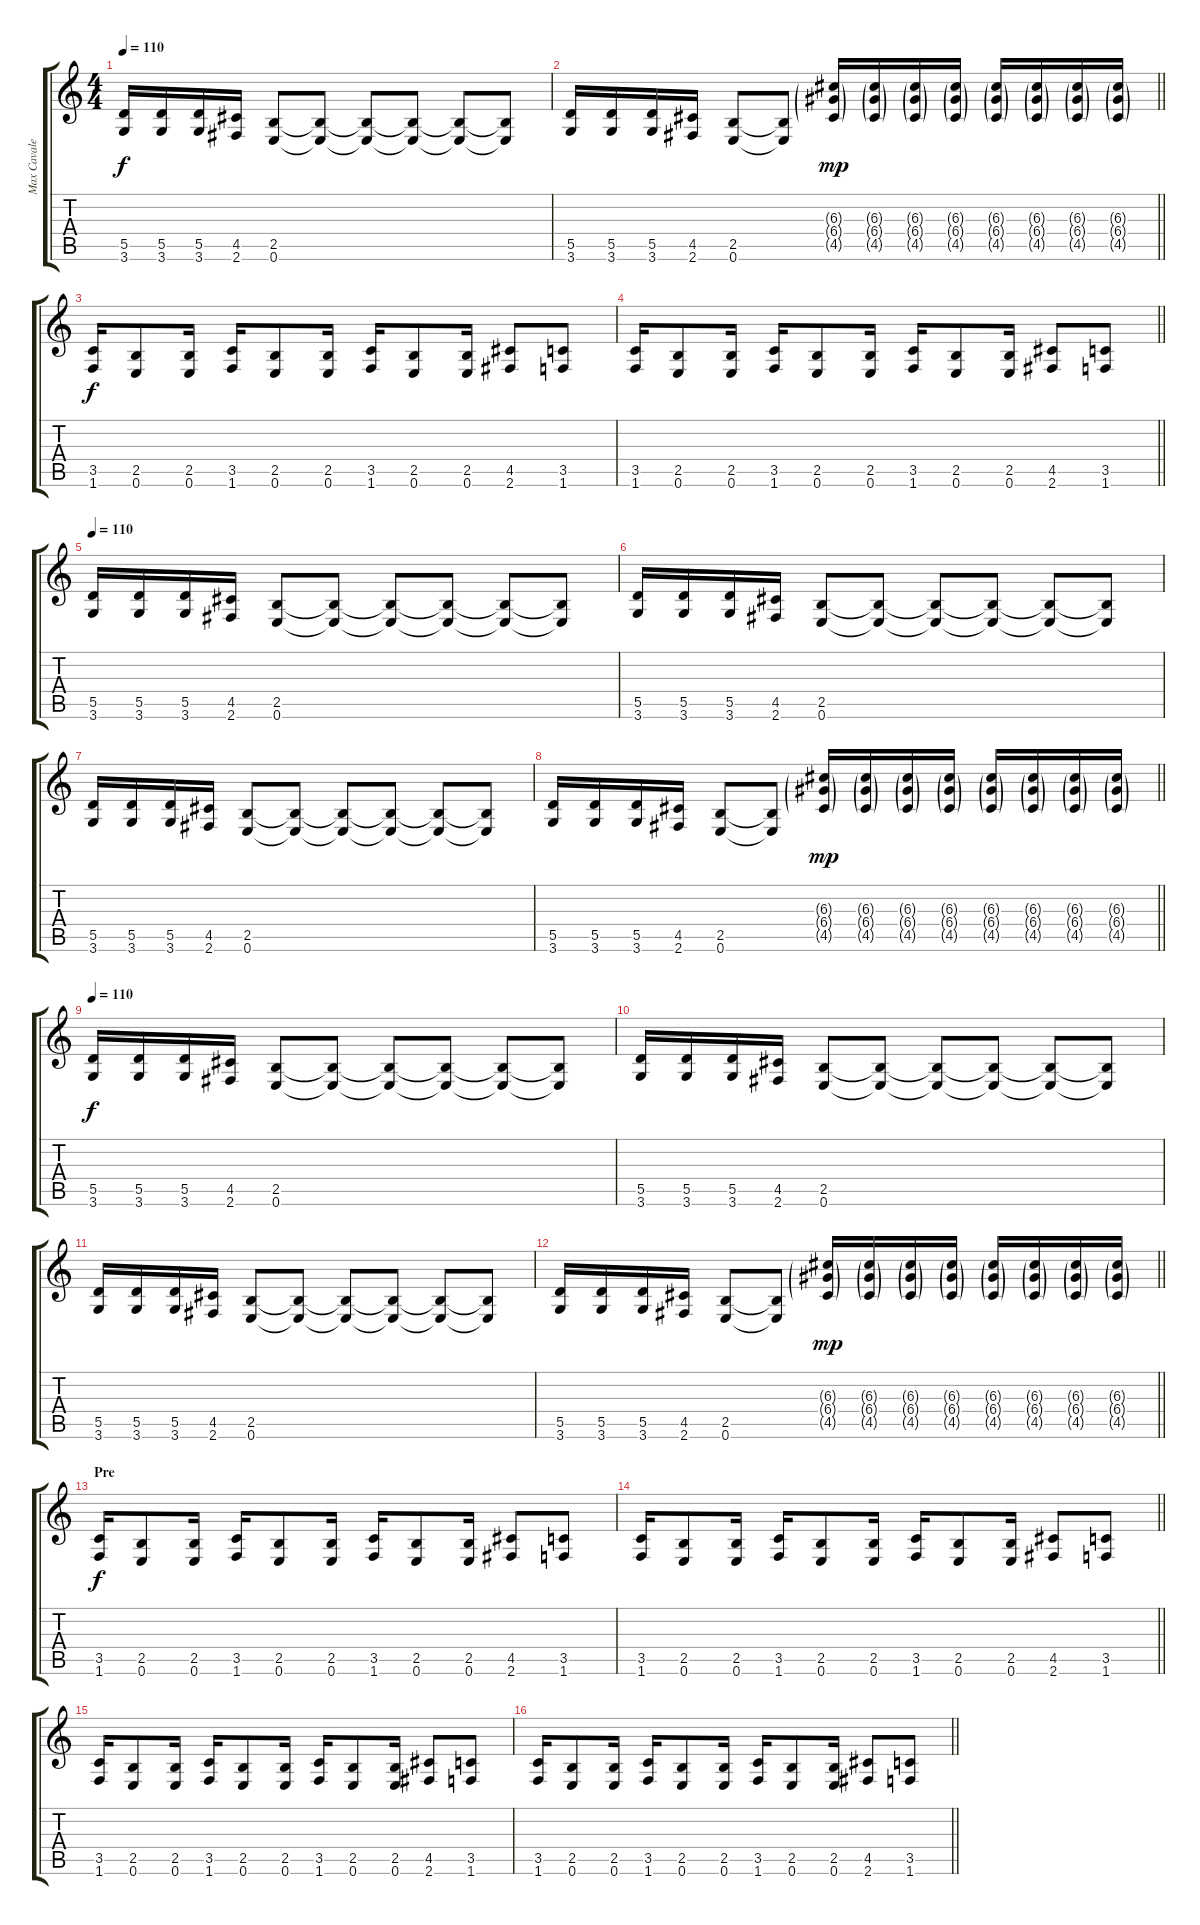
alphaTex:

\track ("Max Cavalera" "Max Cavale") {instrument distortionguitar}
\staff {score tabs}
\tuning (E4 B3 G3 D3 A2 E2) {hide}
\ts (4 4)
\tempo 110
\clef g2
\ks c
(5.5 3.6).16{dy f} (5.5 3.6).16 (5.5 3.6).16 (4.5 2.6).16 (2.5 0.6).8 (2.5{t} 0.6{t}).8 (2.5{t} 0.6{t}).8 (2.5{t} 0.6{t}).8 (2.5{t} 0.6{t}).8 (2.5{t} 0.6{t}).8 |
\barLineRight lightlight
(5.5 3.6).16 (5.5 3.6).16 (5.5 3.6).16 (4.5 2.6).16 (2.5 0.6).8 (2.5{t} 0.6{t}).8 (6.3{g} 6.4{g} 4.5{g}).16{dy mp} (6.3{g} 6.4{g} 4.5{g}).16 (6.3{g} 6.4{g} 4.5{g}).16 (6.3{g} 6.4{g} 4.5{g}).16 (6.3{g} 6.4{g} 4.5{g}).16 (6.3{g} 6.4{g} 4.5{g}).16 (6.3{g} 6.4{g} 4.5{g}).16 (6.3{g} 6.4{g} 4.5{g}).16 |
\section ("" "")
(3.5 1.6).16{dy f} (2.5 0.6).8 (2.5 0.6).16 (3.5 1.6).16 (2.5 0.6).8 (2.5 0.6).16 (3.5 1.6).16 (2.5 0.6).8 (2.5 0.6).16 (4.5 2.6).8 (3.5 1.6).8 |
\barLineRight lightlight
(3.5 1.6).16 (2.5 0.6).8 (2.5 0.6).16 (3.5 1.6).16 (2.5 0.6).8 (2.5 0.6).16 (3.5 1.6).16 (2.5 0.6).8 (2.5 0.6).16 (4.5 2.6).8 (3.5 1.6).8 |
\section ("" "")
\tempo 110
(5.5 3.6).16 (5.5 3.6).16 (5.5 3.6).16 (4.5 2.6).16 (2.5 0.6).8 (2.5{t} 0.6{t}).8 (2.5{t} 0.6{t}).8 (2.5{t} 0.6{t}).8 (2.5{t} 0.6{t}).8 (2.5{t} 0.6{t}).8 |
(5.5 3.6).16 (5.5 3.6).16 (5.5 3.6).16 (4.5 2.6).16 (2.5 0.6).8 (2.5{t} 0.6{t}).8 (2.5{t} 0.6{t}).8 (2.5{t} 0.6{t}).8 (2.5{t} 0.6{t}).8 (2.5{t} 0.6{t}).8 |
(5.5 3.6).16 (5.5 3.6).16 (5.5 3.6).16 (4.5 2.6).16 (2.5 0.6).8 (2.5{t} 0.6{t}).8 (2.5{t} 0.6{t}).8 (2.5{t} 0.6{t}).8 (2.5{t} 0.6{t}).8 (2.5{t} 0.6{t}).8 |
\barLineRight lightlight
(5.5 3.6).16 (5.5 3.6).16 (5.5 3.6).16 (4.5 2.6).16 (2.5 0.6).8 (2.5{t} 0.6{t}).8 (6.3{g} 6.4{g} 4.5{g}).16{dy mp} (6.3{g} 6.4{g} 4.5{g}).16 (6.3{g} 6.4{g} 4.5{g}).16 (6.3{g} 6.4{g} 4.5{g}).16 (6.3{g} 6.4{g} 4.5{g}).16 (6.3{g} 6.4{g} 4.5{g}).16 (6.3{g} 6.4{g} 4.5{g}).16 (6.3{g} 6.4{g} 4.5{g}).16 |
\tempo 110
(5.5 3.6).16{dy f} (5.5 3.6).16 (5.5 3.6).16 (4.5 2.6).16 (2.5 0.6).8 (2.5{t} 0.6{t}).8 (2.5{t} 0.6{t}).8 (2.5{t} 0.6{t}).8 (2.5{t} 0.6{t}).8 (2.5{t} 0.6{t}).8 |
(5.5 3.6).16 (5.5 3.6).16 (5.5 3.6).16 (4.5 2.6).16 (2.5 0.6).8 (2.5{t} 0.6{t}).8 (2.5{t} 0.6{t}).8 (2.5{t} 0.6{t}).8 (2.5{t} 0.6{t}).8 (2.5{t} 0.6{t}).8 |
(5.5 3.6).16 (5.5 3.6).16 (5.5 3.6).16 (4.5 2.6).16 (2.5 0.6).8 (2.5{t} 0.6{t}).8 (2.5{t} 0.6{t}).8 (2.5{t} 0.6{t}).8 (2.5{t} 0.6{t}).8 (2.5{t} 0.6{t}).8 |
\barLineRight lightlight
(5.5 3.6).16 (5.5 3.6).16 (5.5 3.6).16 (4.5 2.6).16 (2.5 0.6).8 (2.5{t} 0.6{t}).8 (6.3{g} 6.4{g} 4.5{g}).16{dy mp} (6.3{g} 6.4{g} 4.5{g}).16 (6.3{g} 6.4{g} 4.5{g}).16 (6.3{g} 6.4{g} 4.5{g}).16 (6.3{g} 6.4{g} 4.5{g}).16 (6.3{g} 6.4{g} 4.5{g}).16 (6.3{g} 6.4{g} 4.5{g}).16 (6.3{g} 6.4{g} 4.5{g}).16 |
\section ("" "Pre")
(3.5 1.6).16{dy f} (2.5 0.6).8 (2.5 0.6).16 (3.5 1.6).16 (2.5 0.6).8 (2.5 0.6).16 (3.5 1.6).16 (2.5 0.6).8 (2.5 0.6).16 (4.5 2.6).8 (3.5 1.6).8 |
\barLineRight lightlight
(3.5 1.6).16 (2.5 0.6).8 (2.5 0.6).16 (3.5 1.6).16 (2.5 0.6).8 (2.5 0.6).16 (3.5 1.6).16 (2.5 0.6).8 (2.5 0.6).16 (4.5 2.6).8 (3.5 1.6).8 |
(3.5 1.6).16 (2.5 0.6).8 (2.5 0.6).16 (3.5 1.6).16 (2.5 0.6).8 (2.5 0.6).16 (3.5 1.6).16 (2.5 0.6).8 (2.5 0.6).16 (4.5 2.6).8 (3.5 1.6).8 |
\barLineRight lightlight
(3.5 1.6).16 (2.5 0.6).8 (2.5 0.6).16 (3.5 1.6).16 (2.5 0.6).8 (2.5 0.6).16 (3.5 1.6).16 (2.5 0.6).8 (2.5 0.6).16 (4.5 2.6).8 (3.5 1.6).8
